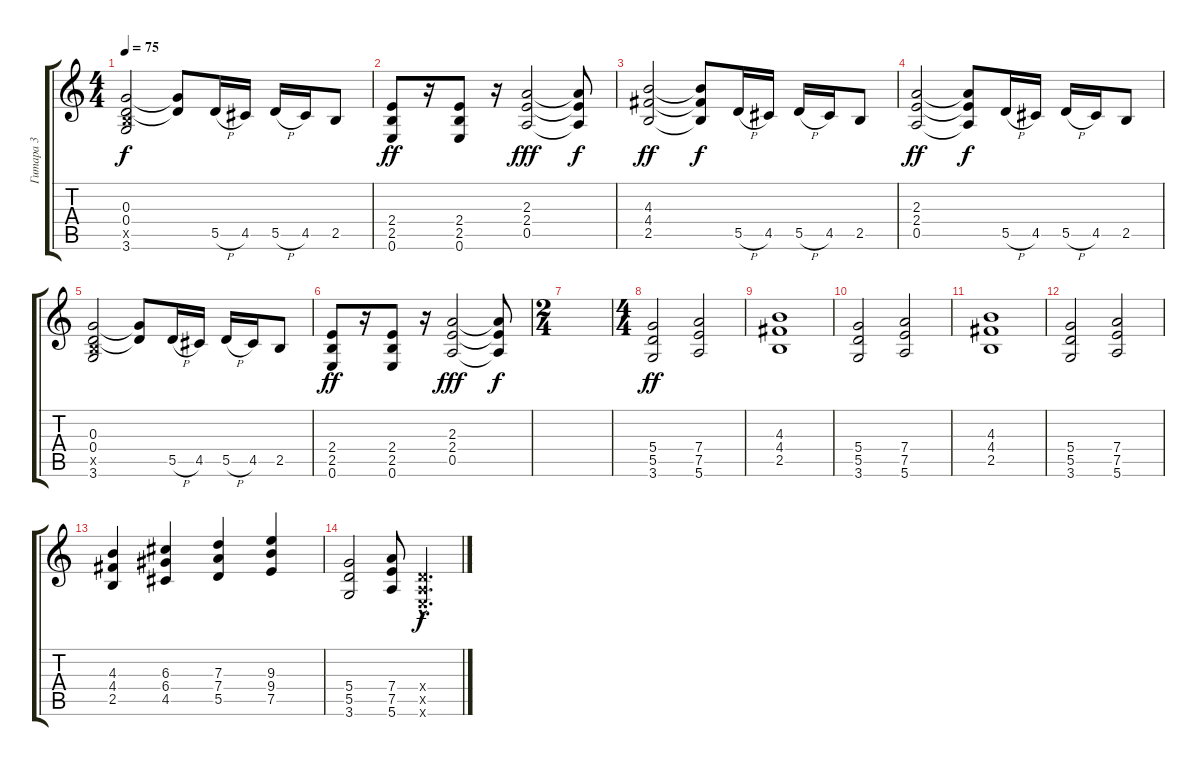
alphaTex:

\track ("Гитара 3" "Гитара 3") {instrument distortionguitar}
\staff {score tabs}
\tuning (E4 B3 G3 D3 A2 E2) {hide}
\ts (4 4)
\tempo 75
\clef g2
\ks c
(0.3 0.4 2.5{x} 3.6).2{dy f} (0.3{t} 0.4{t}).8 5.5{h}.16 4.5.16 5.5{h}.16 4.5.16 2.5.8 |
(2.4 2.5 0.6).8{dy ff} r.16 (2.4 2.5 0.6).8 r.16 (2.3 2.4 0.5).2{dy fff} (2.3{t} 2.4{t} 0.5{t}).8{dy f} |
(4.3 4.4 2.5).2{dy ff} (4.3{t} 4.4{t} 2.5{t}).8{dy f} 5.5{h}.16 4.5.16 5.5{h}.16 4.5.16 2.5.8 |
(2.3 2.4 0.5).2{dy ff} (2.3{t} 2.4{t} 0.5{t}).8{dy f} 5.5{h}.16 4.5.16 5.5{h}.16 4.5.16 2.5.8 |
(0.3 0.4 2.5{x} 3.6).2 (0.3{t} 0.4{t}).8 5.5{h}.16 4.5.16 5.5{h}.16 4.5.16 2.5.8 |
(2.4 2.5 0.6).8{dy ff} r.16 (2.4 2.5 0.6).8 r.16 (2.3 2.4 0.5).2{dy fff} (2.3{t} 2.4{t} 0.5{t}).8{dy f} |
\ts (2 4)
|
\ts (4 4)
(5.4 5.5 3.6).2{dy ff} (7.4 7.5 5.6).2 |
(4.3 4.4 2.5).1 |
(5.4 5.5 3.6).2 (7.4 7.5 5.6).2 |
(4.3 4.4 2.5).1 |
(5.4 5.5 3.6).2 (7.4 7.5 5.6).2 |
(4.3 4.4 2.5).4 (6.3 6.4 4.5).4 (7.3 7.4 5.5).4 (9.3 9.4 7.5).4 |
(5.4 5.5 3.6).2 (7.4 7.5 5.6).8 (0.4{hac x} 0.5{hac x} 0.6{hac x}).4{d dy f}
